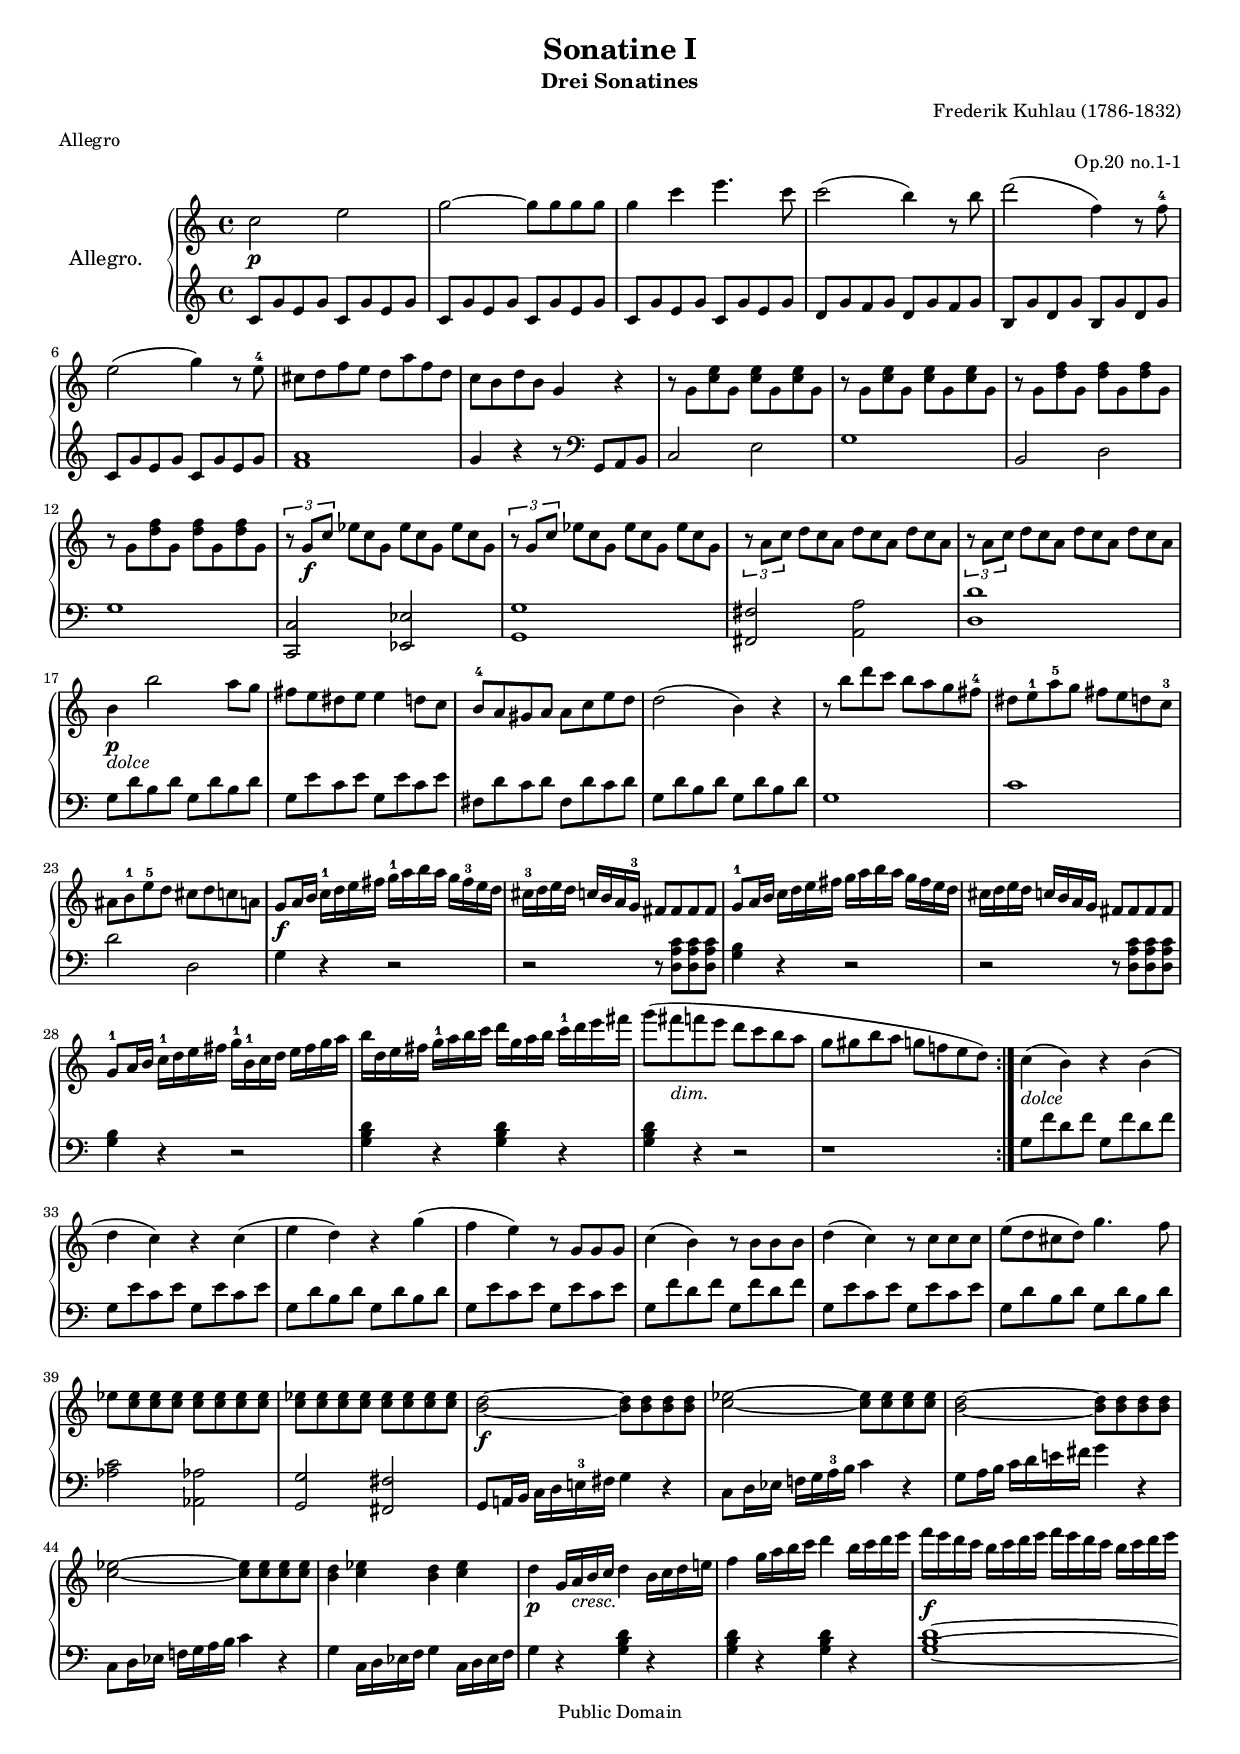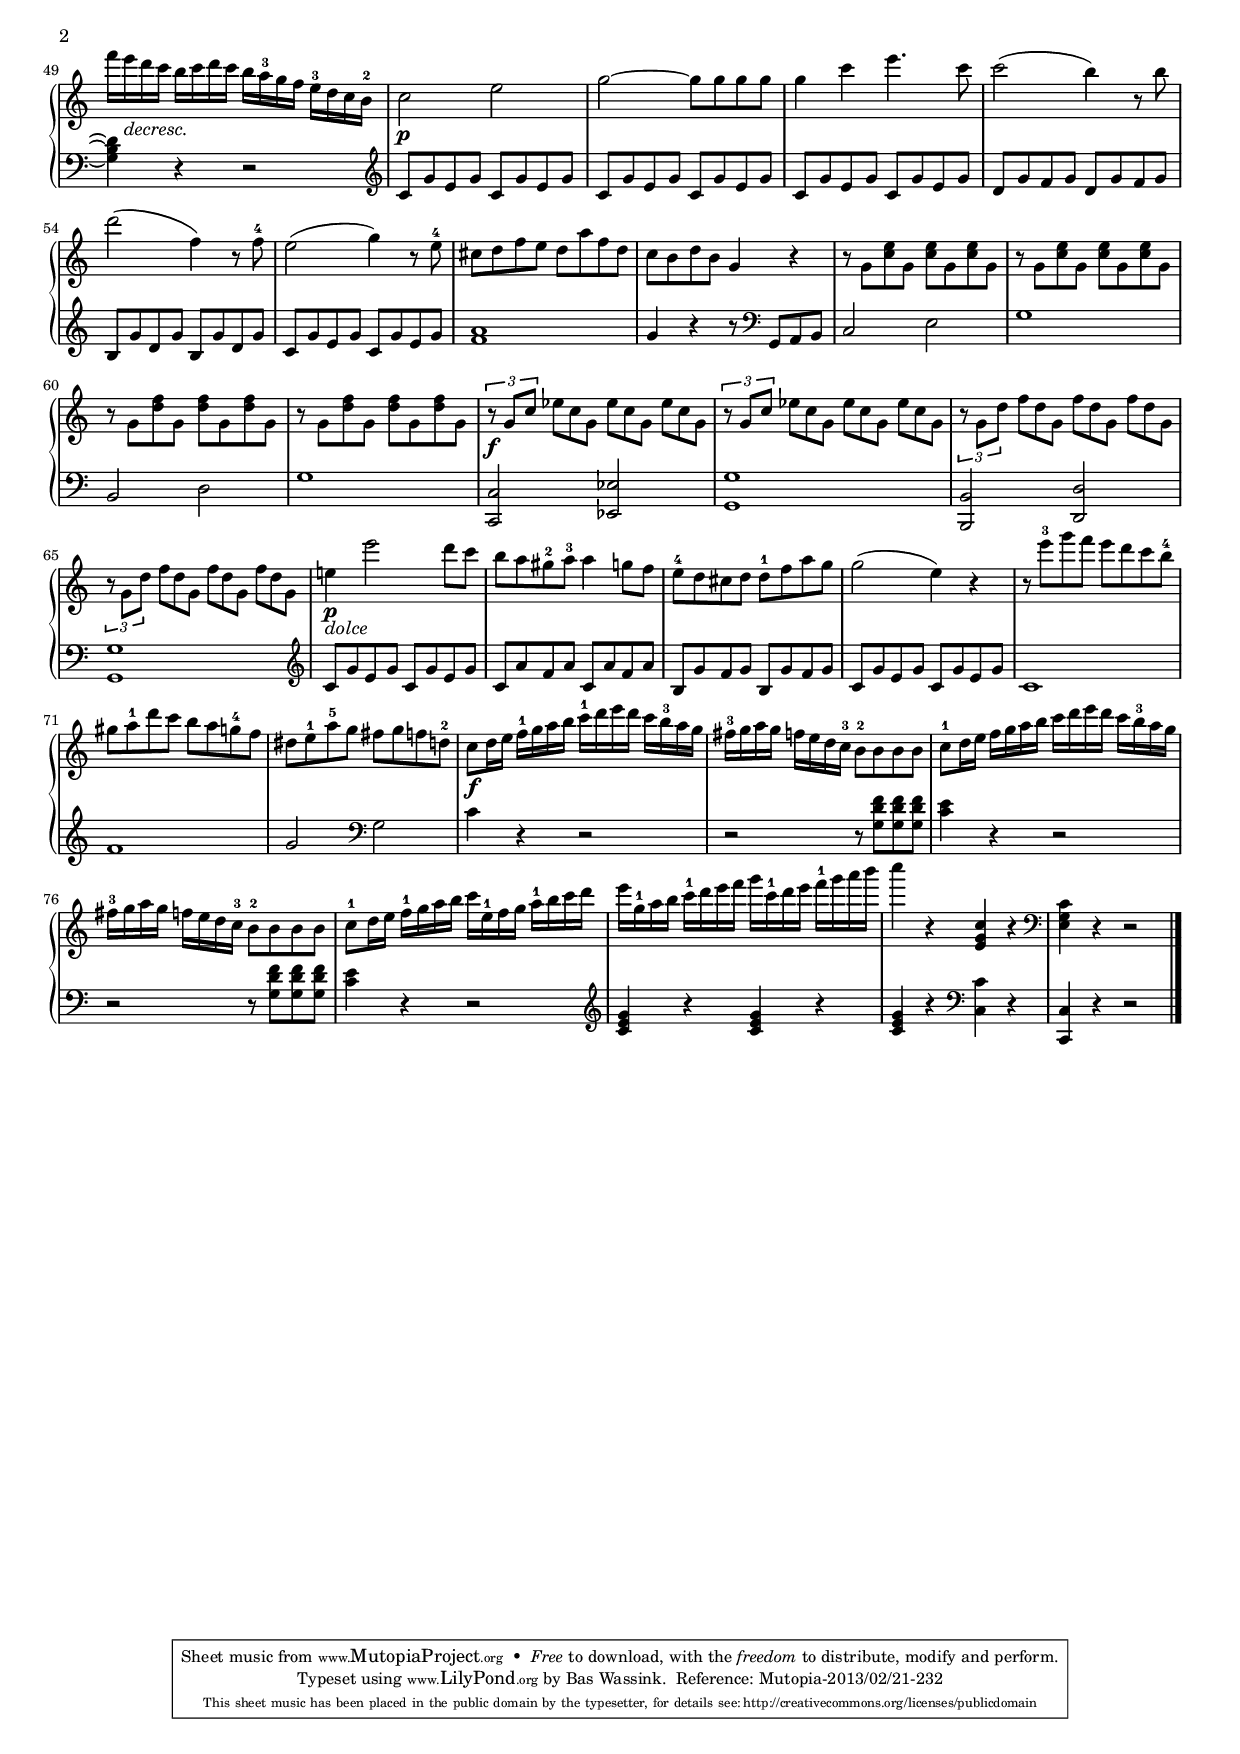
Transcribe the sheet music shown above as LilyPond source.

\version "2.16.1"
#(set-global-staff-size 16)
\include "nederlands.ly"
\header {
  title             = "Sonatine I"
  subtitle          = "Drei Sonatines"
  composer          = "Frederik Kuhlau (1786-1832)"
  opus              = "Op.20 no.1-1"
  meter             = "Allegro"
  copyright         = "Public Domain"
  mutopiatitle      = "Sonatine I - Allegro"
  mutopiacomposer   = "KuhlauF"
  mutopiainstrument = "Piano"
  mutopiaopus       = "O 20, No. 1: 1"
  date              = "Early 19th Century"
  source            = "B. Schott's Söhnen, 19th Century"
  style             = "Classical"
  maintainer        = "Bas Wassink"
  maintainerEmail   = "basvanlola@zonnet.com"

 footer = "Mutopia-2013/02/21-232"
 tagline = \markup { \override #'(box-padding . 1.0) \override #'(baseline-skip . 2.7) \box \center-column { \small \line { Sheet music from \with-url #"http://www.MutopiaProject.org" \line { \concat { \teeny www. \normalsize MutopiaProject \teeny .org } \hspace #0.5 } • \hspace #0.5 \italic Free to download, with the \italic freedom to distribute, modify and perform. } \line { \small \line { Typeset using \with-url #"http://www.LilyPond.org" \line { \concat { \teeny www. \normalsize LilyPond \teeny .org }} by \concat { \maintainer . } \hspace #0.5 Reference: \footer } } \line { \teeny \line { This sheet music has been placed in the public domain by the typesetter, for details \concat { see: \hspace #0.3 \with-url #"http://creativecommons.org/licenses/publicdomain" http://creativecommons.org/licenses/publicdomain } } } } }
}

Global =  {\key c\major \time 4/4}

TupsOn =  {%\once \override TupletBracket   #'bracket-visibility = #'if-no-beam
           \once \override TupletNumber   #'text = "3"}

dolce = \markup {\italic "dolce"}

VoiceI =  \relative c'' {
  \set tupletSpannerDuration = #(ly:make-moment 1 4)
  \override TupletBracket   #'bracket-visibility = #'if-no-beam
  \override TupletNumber   #'text = ""
  \repeat volta 2 {

  c2_\p e
  g ~ g8 g g g
  g4 c e4. c8
  c2 ( b4) r8 b

  d2 ( f,4) r8 f-4
  e2 ( g4) r8 e-4
  cis d f e d a' f d
  c b d b g4 r

  r8 g <c e> g <c e> g <c e> g
  r g <c e> g <c e> g <c e> g
  r g <d' f> g, <d' f> g, <d' f> g,
  r g <d' f> g, <d' f> g, <d' f> g,

  \times 2/3 {\TupsOn r8 g_\f c es c g  es' c g es' c g
  \TupsOn r g c es c g es' c g es' c g
  \TupsOn r a c d c a d c a d c a
  \TupsOn r a c d c a d c a d c a}

  b4_\p_\dolce b'2 a8 g
  fis e dis e e4 d8 c
  b-4 a gis a a c e d
  d2 ( b4) r

  r8 b' d c b a g fis-4
  dis e-1 a-5 g fis e d c-3
  ais b-1 e-5 d cis d c a
  g_\f a16 b c-1 d e fis g-1 a b a g fis-3 e d

  cis-3 d e d c b a g-3 fis8 fis fis fis
  g-1 a16 b c d e fis g a b a g fis e d
  cis d e d c b a g fis8 fis fis fis
  g-1 a16 b c-1 d e fis g-1 b,-1 c d e fis g a

  b d, e fis g-1 a b c d g, a b c-1 d e fis
  g8 ( fis_ \markup{\italic "dim."} f e d c b a
  g gis b a g f! e  d)
  }

  c4_\dolce ( b) r b (
  d  c) r c (
  e  d) r g (
  f  e) r8 g, g g

  c4 ( b) r8 b b b
  d4 ( c) r8 c c c
  e ( d cis  d) g4. f8
  es <c es> <c es> <c es> <c es> <c es> <c es> <c es>

  <c es> <c es> <c es> <c es> <c es> <c es> <c es> <c es>
  <b d>2_\f ~ <b d>8 <b d> <b d> <b d>
  <c es>2 ~ <c es>8 <c es> <c es> <c es>
  <b d>2 ~ <b d>8 <b d> <b d> <b d>

  <c es>2 ~ <c es>8 <c es> <c es> <c es>
  <b d>4 <c es> <b d> <c es>
  d_\p g,16 a_ \markup{\italic "cresc."} b c d4 b16 c d e!
  f4 g16 a b c d4 b16 c d e

  f_\f e d c b c d e f e d c b c d e
  f e_ \markup{\italic "decresc."} d c b c d c b a-3 g f e-3 d c b-2
  c2_\p e
  g ~ g8 g g g

  g4 c e4. c8
  c2 ( b4) r8 b
  d2 ( f,4) r8 f-4
  e2 ( g4) r8 e-4

  cis d f e d a' f d
  c b d b g4 r
  r8 g <c e> g <c e> g <c e> g
  r g <c e> g <c e> g <c e> g

  r g <d' f> g, <d' f> g, <d' f> g,
  r g <d' f> g, <d' f> g, <d' f> g,
  \times 2/3 {\TupsOn r8_\f g c es c g es' c g es' c g
  \TupsOn r g c es c g es' c g es' c g

  \TupsOn r g d' f d g, f' d g, f' d g,
  \TupsOn r g d' f d g, f' d g, f' d g,}
  e'!4_\p_\dolce e'2 d8 c
  b a gis-2 a-3 a4 g8 f

  e-4 d cis d d-1 f a g
  g2 ( e4) r
  r8 e'-3 g f e d c b-4
  gis a-1 d c b a g-4 f

  dis e-1 a-5 g fis g f d-2
  c_\f d16 e f-1 g a b c-1 d e d c b-3 a g
  fis-3 g a g f e d c-3 b8-2 b b b
  c-1 d16 e f g a b c d e d c b-3 a g

  fis-3 g a g f e d c-3 b8-2 b b b
  c-1 d16 e f-1 g a b c e,-1 f g a-1 b c d
  e g,-1 a b c-1 d e f g c,-1 d e f-1 g a b
  c4 r <e,,, g c> r

  \clef bass <e, g c> r r2
  \bar "|."
  }

VoiceII =  \relative c' {
  \clef treble c8 g' e g c, g' e g
  c, g' e g c, g' e g
  c, g' e g c, g' e g
  d g f g d g f g

  b, g' d g b, g' d g
  c, g' e g c, g' e g
  <f a>1
  g4 r r8 \clef bass g,,8 a b

  c2 e
  g1
  b,2 d
  g1

  <c,, c'>2 <es es'>
  <g g'>1
  <fis fis'>2 <a a'>
  <d d'>1

  g8 d' b d g, d' b d
  g, e' c e g, e' c e
  fis, d' c d fis, d' c d
  g, d' b d g, d' b d

  g,1
  c
  d2 d,
  g4 r r2

  r r8 <d a' c> <d a' c> <d a' c>
  <g b>4 r r2
  r r8 <d a' c> <d a' c> <d a' c>
  <g b>4 r r2

  <g b d>4 r <g b d> r
  <g b d> r r2
  r1

  g8 f' d f g, f' d f
  g, e' c e g, e' c e
  g, d' b d g, d' b d
  g, e' c e g, e' c e

  g, f' d f g, f' d f
  g, e' c e g, e' c e
  g, d' b d g, d' b d
  <as c>2 <as, as'!>

  <g g'> <fis fis'>
  g8 a!16 b c d e!-3 fis g4 r
  c,8 d16 es f! g a-3 b c4 r
  g8 a16 b c d e! fis g4 r

  c,,8 d16 es f! g a b c4 r
  g4 c,16 d es f g4 c,16 d es f
  g4 r <g b d> r
  <g b d> r <g b d> r

  <g b d>1 ~
  <g b d>4 r r2
  \clef treble c8 g' e g c, g' e g
  c, g' e g c, g' e g

  c, g' e g c, g' e g
  d g f g d g f g
  b, g' d g b, g' d g
  c, g' e g c, g' e g

  <f a>1
  g4 r r8 \clef bass g,,8 a b
  c2 e
  g1

  b,2 d
  g1
  <c,, c'>2 <es es'>
  <g g'>1

  <b, b'>2 <d d'>
  <g g'>1
  \clef treble c'8 g' e g c, g' e g
  c, a' f a c, a' f a

  b, g' f g b, g' f g
  c, g' e g c, g' e g
  c,1
  f

  g2 \clef bass g,
  c4 r r2
  r r8 <g d' f> <g d' f> <g d' f>
  <c e>4 r r2

  r r8 <g d' f> <g d' f> <g d' f>
  <c e>4 r r2
  \clef treble <c e g>4 r <c e g> r
  <c e g> r \clef bass <c, c'> r

  <c, c'> r r2
  }

\score { {
\context PianoStaff <<
  \set PianoStaff.midiInstrument = "acoustic grand"
  \set PianoStaff.instrumentName = \markup {\large "Allegro."}
  \context Staff = "up" <<
    \Global \clef treble
    \context Voice=VcI \VoiceI
  >>
  \context Staff = "down" <<
    \Global \clef bass
    \context Voice=VcII \VoiceII
  >>
>>
}
\layout {
  indent = 2.0 \cm
  }

  \midi {
    \tempo 4 = 120
    }
}
